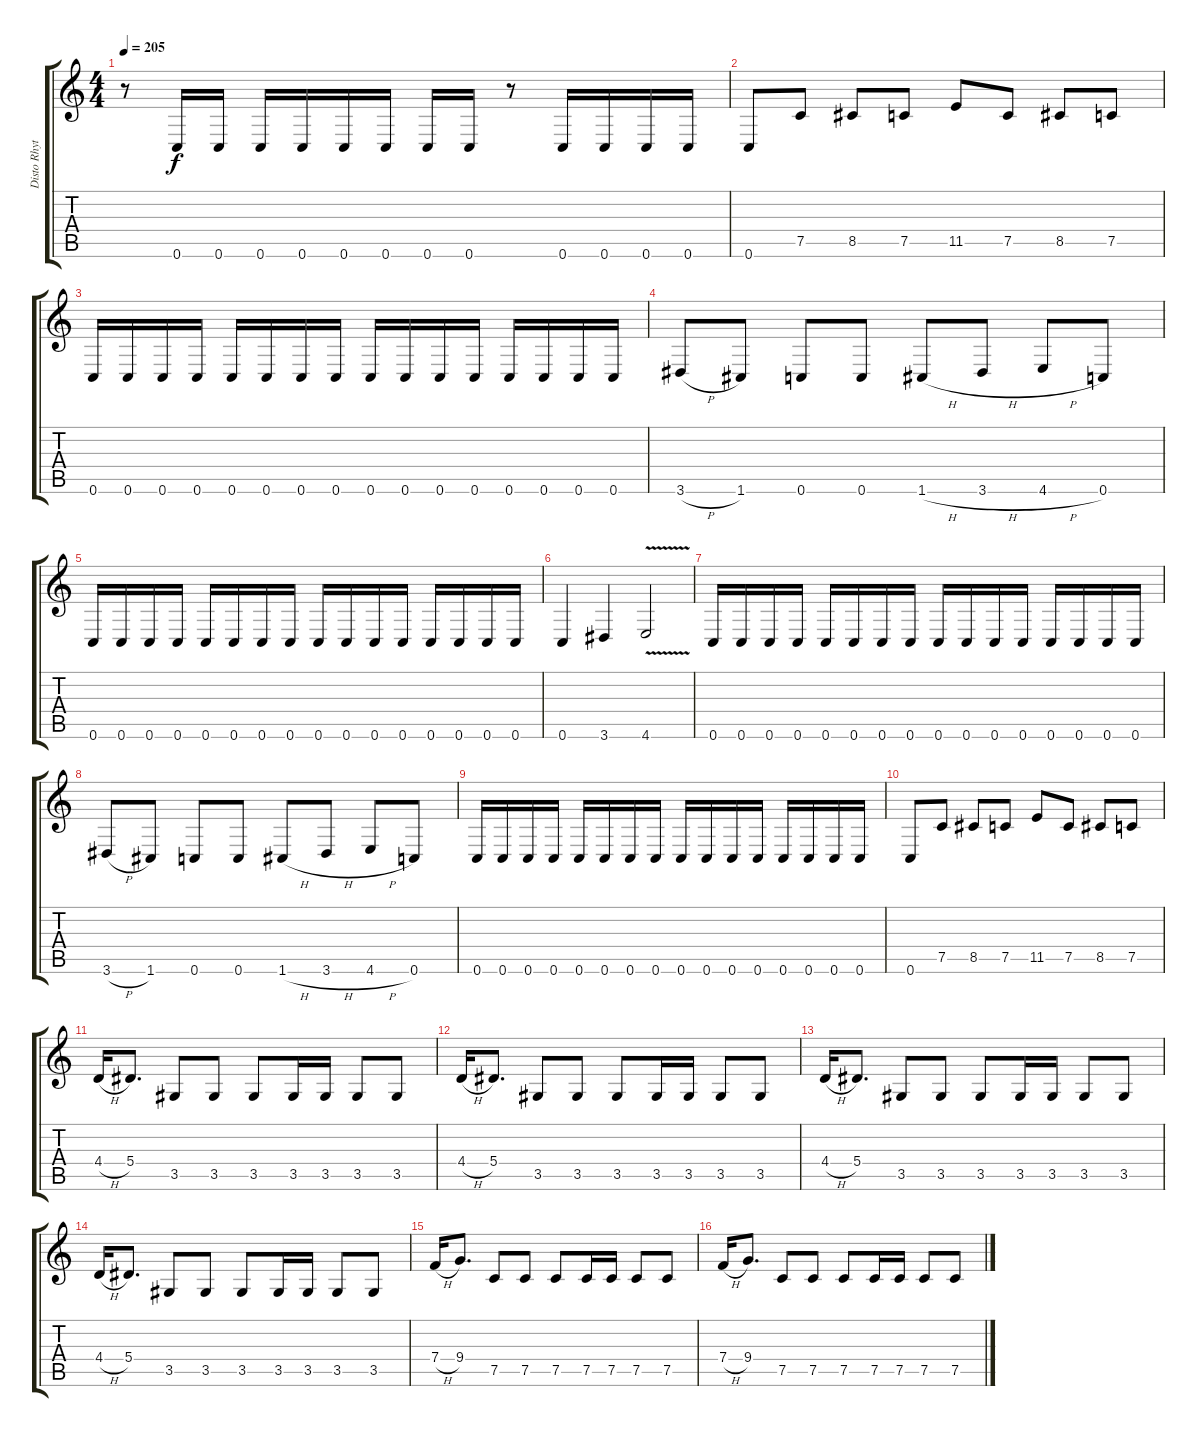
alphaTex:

\track ("Disto Rhytme" "Disto Rhyt") {instrument distortionguitar}
\staff {score tabs}
\tuning (C4 G3 Eb3 Bb2 F2 C2) {hide}
\ts (4 4)
\tempo 205
\clef g2
\ks c
r.8{dy f} 0.6.16 0.6.16 0.6.16 0.6.16 0.6.16 0.6.16 0.6.16 0.6.16 r.8 0.6.16 0.6.16 0.6.16 0.6.16 |
0.6.8 7.5.8 8.5.8 7.5.8 11.5.8 7.5.8 8.5.8 7.5.8 |
0.6.16 0.6.16 0.6.16 0.6.16 0.6.16 0.6.16 0.6.16 0.6.16 0.6.16 0.6.16 0.6.16 0.6.16 0.6.16 0.6.16 0.6.16 0.6.16 |
3.6{h}.8 1.6.8 0.6.8 0.6.8 1.6{h}.8 3.6{h}.8 4.6{h}.8 0.6.8 |
0.6.16 0.6.16 0.6.16 0.6.16 0.6.16 0.6.16 0.6.16 0.6.16 0.6.16 0.6.16 0.6.16 0.6.16 0.6.16 0.6.16 0.6.16 0.6.16 |
0.6.4 3.6.4 4.6{v}.2 |
0.6.16 0.6.16 0.6.16 0.6.16 0.6.16 0.6.16 0.6.16 0.6.16 0.6.16 0.6.16 0.6.16 0.6.16 0.6.16 0.6.16 0.6.16 0.6.16 |
3.6{h}.8 1.6.8 0.6.8 0.6.8 1.6{h}.8 3.6{h}.8 4.6{h}.8 0.6.8 |
0.6.16 0.6.16 0.6.16 0.6.16 0.6.16 0.6.16 0.6.16 0.6.16 0.6.16 0.6.16 0.6.16 0.6.16 0.6.16 0.6.16 0.6.16 0.6.16 |
0.6.8 7.5.8 8.5.8 7.5.8 11.5.8 7.5.8 8.5.8 7.5.8 |
4.4{h}.16 5.4.8{d} 3.5.8 3.5.8 3.5.8 3.5.16 3.5.16 3.5.8 3.5.8 |
4.4{h}.16 5.4.8{d} 3.5.8 3.5.8 3.5.8 3.5.16 3.5.16 3.5.8 3.5.8 |
4.4{h}.16 5.4.8{d} 3.5.8 3.5.8 3.5.8 3.5.16 3.5.16 3.5.8 3.5.8 |
4.4{h}.16 5.4.8{d} 3.5.8 3.5.8 3.5.8 3.5.16 3.5.16 3.5.8 3.5.8 |
7.4{h}.16 9.4.8{d} 7.5.8 7.5.8 7.5.8 7.5.16 7.5.16 7.5.8 7.5.8 |
7.4{h}.16 9.4.8{d} 7.5.8 7.5.8 7.5.8 7.5.16 7.5.16 7.5.8 7.5.8
